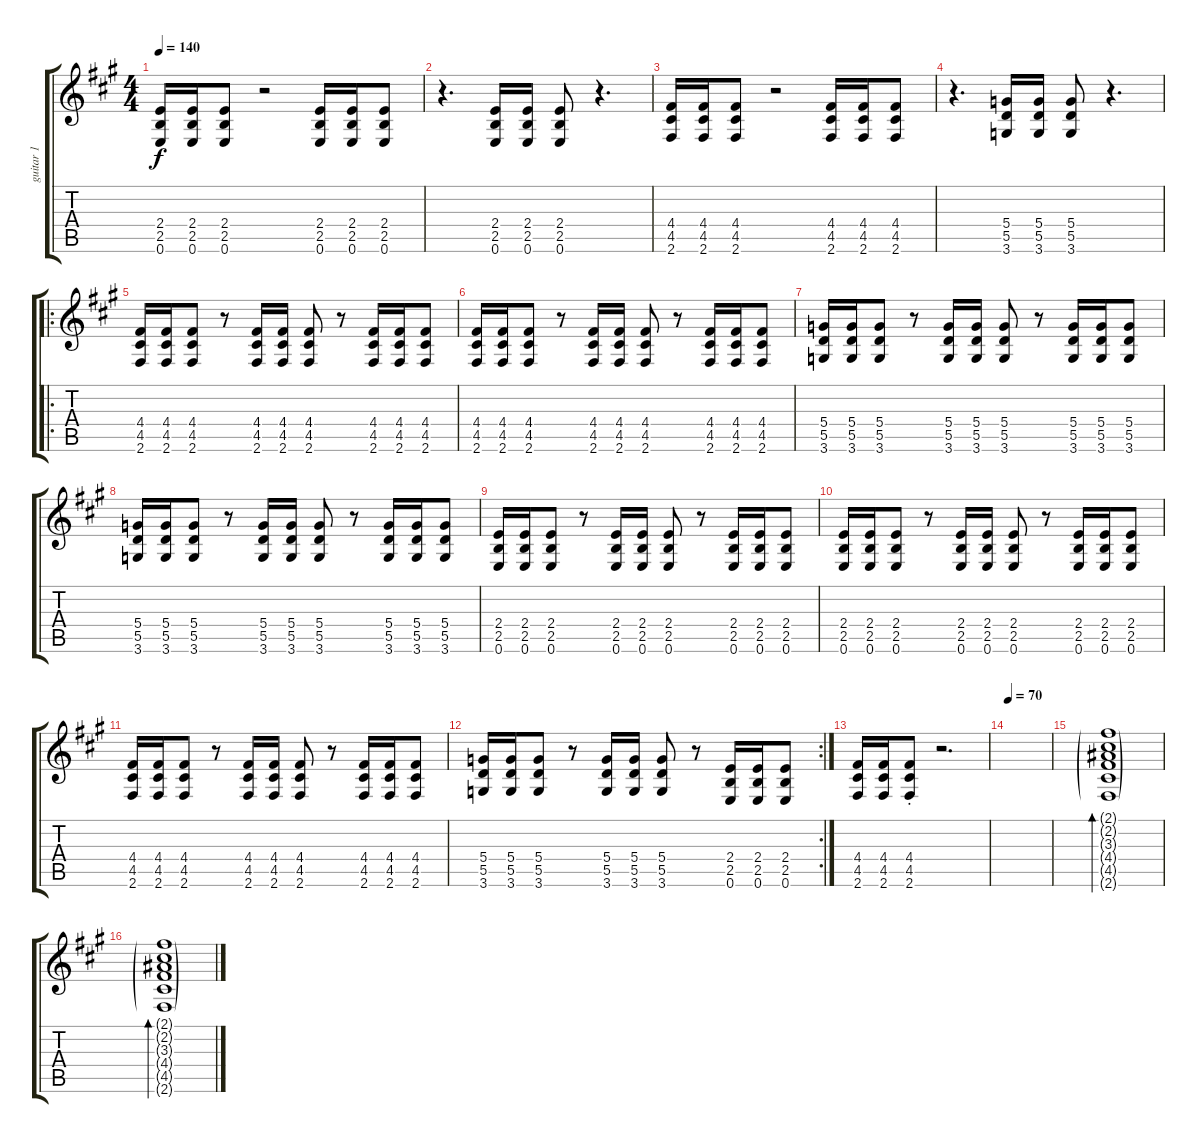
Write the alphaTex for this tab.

\track ("guitar 1" "guitar 1") {instrument distortionguitar}
\staff {score tabs}
\tuning (E4 B3 G3 D3 A2 E2) {hide}
\ts (4 4)
\tempo 140
\clef g2
\ks f#minor
(2.4 2.5 0.6).16{dy f} (2.4 2.5 0.6).16 (2.4 2.5 0.6).8 r.2 (2.4 2.5 0.6).16 (2.4 2.5 0.6).16 (2.4 2.5 0.6).8 |
r.4{d} (2.4 2.5 0.6).16 (2.4 2.5 0.6).16 (2.4 2.5 0.6).8 r.4{d} |
(4.4 4.5 2.6).16 (4.4 4.5 2.6).16 (4.4 4.5 2.6).8 r.2 (4.4 4.5 2.6).16 (4.4 4.5 2.6).16 (4.4 4.5 2.6).8 |
r.4{d} (5.4 5.5 3.6).16 (5.4 5.5 3.6).16 (5.4 5.5 3.6).8 r.4{d} |
\ro
(4.4 4.5 2.6).16 (4.4 4.5 2.6).16 (4.4 4.5 2.6).8 r.8 (4.4 4.5 2.6).16 (4.4 4.5 2.6).16 (4.4 4.5 2.6).8 r.8 (4.4 4.5 2.6).16 (4.4 4.5 2.6).16 (4.4 4.5 2.6).8 |
(4.4 4.5 2.6).16 (4.4 4.5 2.6).16 (4.4 4.5 2.6).8 r.8 (4.4 4.5 2.6).16 (4.4 4.5 2.6).16 (4.4 4.5 2.6).8 r.8 (4.4 4.5 2.6).16 (4.4 4.5 2.6).16 (4.4 4.5 2.6).8 |
(5.4 5.5 3.6).16 (5.4 5.5 3.6).16 (5.4 5.5 3.6).8 r.8 (5.4 5.5 3.6).16 (5.4 5.5 3.6).16 (5.4 5.5 3.6).8 r.8 (5.4 5.5 3.6).16 (5.4 5.5 3.6).16 (5.4 5.5 3.6).8 |
(5.4 5.5 3.6).16 (5.4 5.5 3.6).16 (5.4 5.5 3.6).8 r.8 (5.4 5.5 3.6).16 (5.4 5.5 3.6).16 (5.4 5.5 3.6).8 r.8 (5.4 5.5 3.6).16 (5.4 5.5 3.6).16 (5.4 5.5 3.6).8 |
(2.4 2.5 0.6).16 (2.4 2.5 0.6).16 (2.4 2.5 0.6).8 r.8 (2.4 2.5 0.6).16 (2.4 2.5 0.6).16 (2.4 2.5 0.6).8 r.8 (2.4 2.5 0.6).16 (2.4 2.5 0.6).16 (2.4 2.5 0.6).8 |
(2.4 2.5 0.6).16 (2.4 2.5 0.6).16 (2.4 2.5 0.6).8 r.8 (2.4 2.5 0.6).16 (2.4 2.5 0.6).16 (2.4 2.5 0.6).8 r.8 (2.4 2.5 0.6).16 (2.4 2.5 0.6).16 (2.4 2.5 0.6).8 |
(4.4 4.5 2.6).16 (4.4 4.5 2.6).16 (4.4 4.5 2.6).8 r.8 (4.4 4.5 2.6).16 (4.4 4.5 2.6).16 (4.4 4.5 2.6).8 r.8 (4.4 4.5 2.6).16 (4.4 4.5 2.6).16 (4.4 4.5 2.6).8 |
\rc 2
(5.4 5.5 3.6).16 (5.4 5.5 3.6).16 (5.4 5.5 3.6).8 r.8 (5.4 5.5 3.6).16 (5.4 5.5 3.6).16 (5.4 5.5 3.6).8 r.8 (2.4 2.5 0.6).16 (2.4 2.5 0.6).16 (2.4 2.5 0.6).8 |
(4.4 4.5 2.6).16 (4.4 4.5 2.6).16 (4.4{st} 4.5{st} 2.6{st}).8 r.2{d instrument acousticguitarsteel} |
\tempo 70
|
(2.1{g} 2.2{g} 3.3{g} 4.4{g} 4.5{g} 2.6{g}).1{bd 120} |
(2.1{g} 2.2{g} 3.3{g} 4.4{g} 4.5{g} 2.6{g}).1{bd 120}
